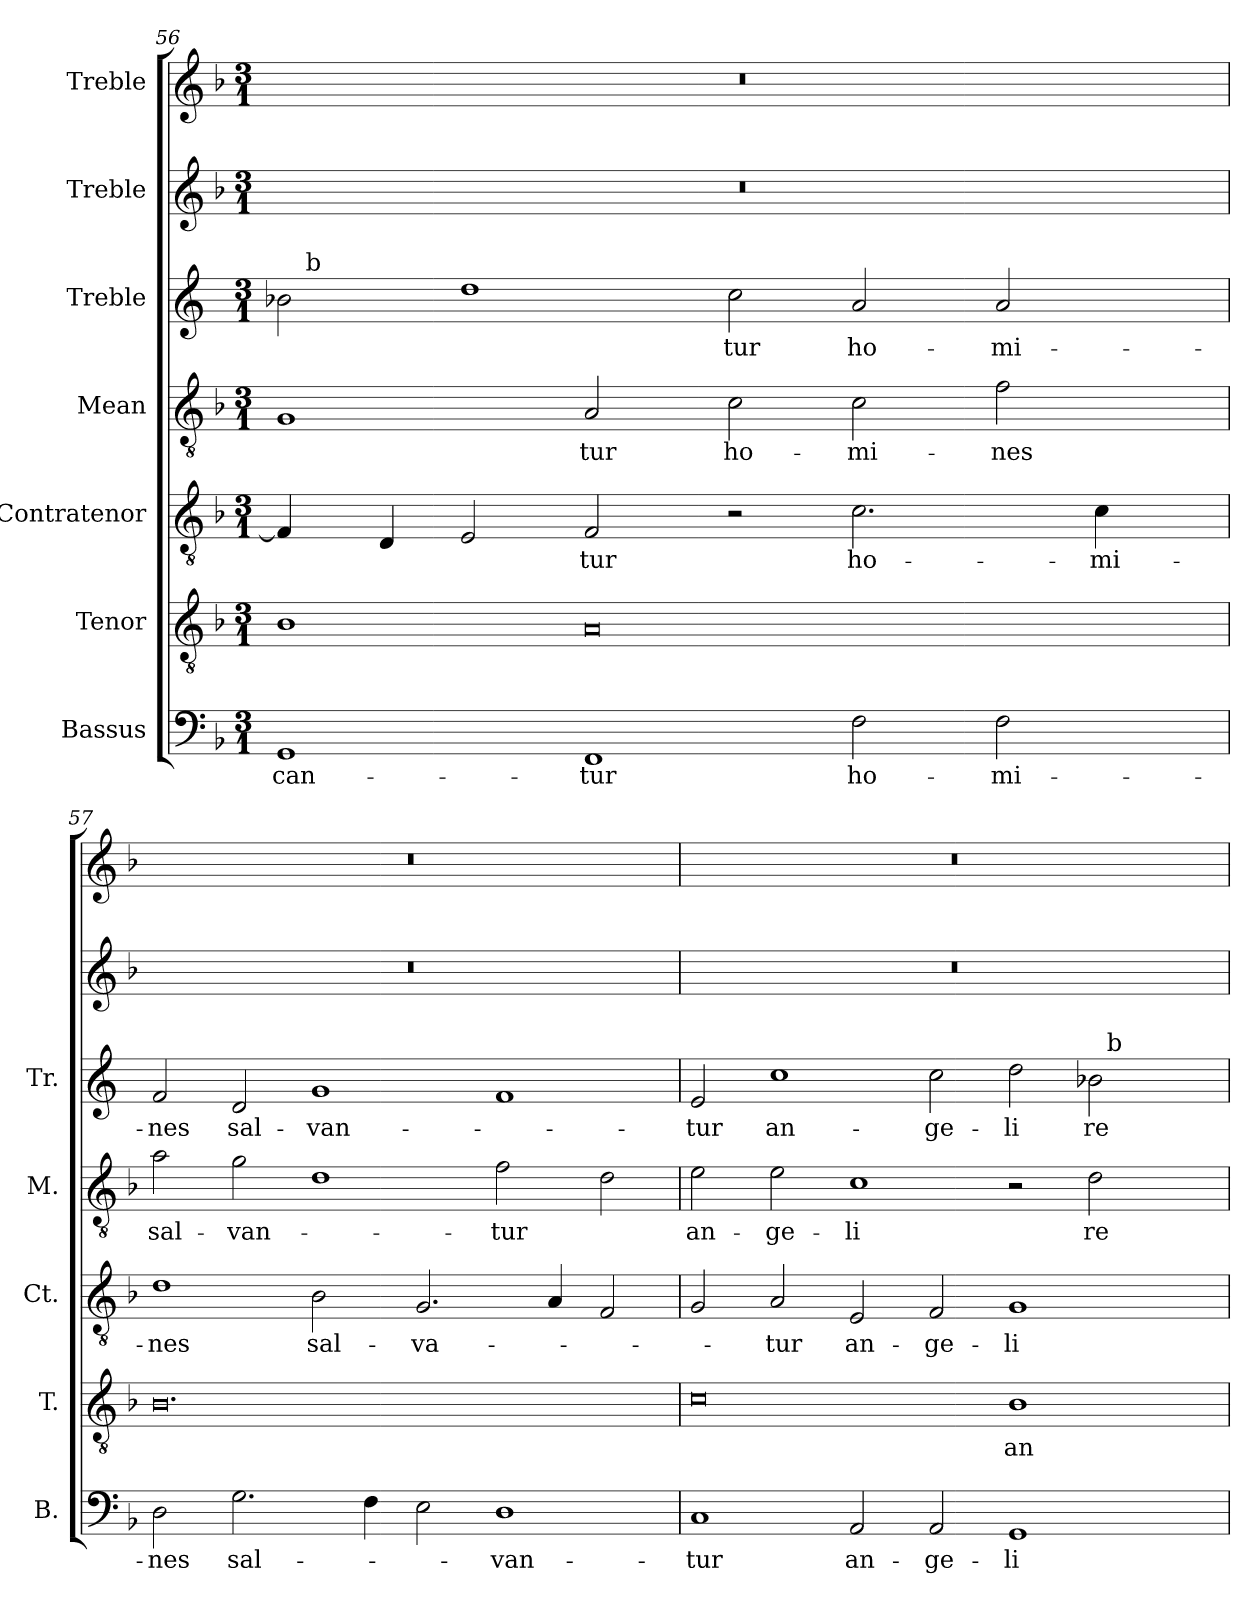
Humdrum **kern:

**kern	**text	**kern	**text	**kern	**text	**kern	**text	**kern	**text	**kern	**kern
*part7	*part7	*part6	*part6	*part5	*part5	*part4	*part4	*part3	*part3	*part2	*part1
*staff7	*staff7	*staff6	*staff6	*staff5	*staff5	*staff4	*staff4	*staff3	*staff3	*staff2	*staff1
*I"Bassus	*	*I"Tenor	*	*I"Contratenor	*	*I"Mean	*	*I"Treble	*	*I"Treble	*I"Treble
*I'B.	*	*I'T.	*	*I'Ct.	*	*I'M.	*	*I'Tr.	*	*	*
*clefF4	*	*clefGv2	*	*clefGv2	*	*clefGv2	*	*clefG2	*	*clefG2	*clefG2
*	*	*ITrd7c12	*	*ITrd7c12	*	*ITrd7c12	*	*	*	*	*
*k[b-]	*	*k[b-]	*	*k[b-]	*	*k[b-]	*	*k[]	*	*k[b-]	*k[b-]
*F:	*	*F:	*	*F:	*	*F:	*	*	*	*F:	*F:
*M3/1	*	*M3/1	*	*M3/1	*	*M3/1	*	*M3/1	*	*M3/1	*M3/1
=56	=56	=56	=56	=56	=56	=56	=56	=56	=56	=56	=56
!	!LO:LY:b:color=#000000	!	!	!	!	!	!	!	!	!LO:N:vis=1	!LO:N:vis=1
*	*	*	*	*	*	*	*	*^	*	*	*
1GGi	-can-	1BB-i	.	4FFi/]	.	1GGi	.	2b-i\	32ryy	.	0.r	0.r
.	.	.	.	.	.	.	.	.	256ryy	.	.	.
!	!	!	!	!	!	!	!	!	!LO:TX:a:t=b	!	!	!
.	.	.	.	.	.	.	.	.	1ryy	.	.	.
.	.	.	.	4DDi/	.	.	.	.	.	.	.	.
.	.	.	.	2EEi/	.	.	.	1ddi	.	.	.	.
!	!LO:LY:b:color=#000000	!	!	!	!	!	!	!	!	!	!	!
!	!	!	!	!	!LO:LY:b:color=#000000	!	!	!	!	!	!	!
!	!	!	!	!	!	!	!LO:LY:b:color=#000000	!	!	!	!	!
1FFi	-tur	0AAi	.	2FFi/	-tur	2AAi/	-tur	.	.	.	.	.
.	.	.	.	.	.	.	.	.	1ryy	.	.	.
!	!	!	!	!	!	!	!LO:LY:b:color=#000000	!	!	!	!	!
!	!	!	!	!	!	!	!	!	!	!LO:LY:b:color=#000000	!	!
.	.	.	.	2r	.	2Ci\	ho-	2cci\	.	-tur	.	.
!	!LO:LY:b:color=#000000	!	!	!	!	!	!	!	!	!	!	!
!	!	!	!	!	!LO:LY:b:color=#000000	!	!	!	!	!	!	!
!	!	!	!	!	!	!	!LO:LY:b:color=#000000	!	!	!	!	!
!	!	!	!	!	!	!	!	!	!	!LO:LY:b:color=#000000	!	!
2Fi\	ho-	.	.	2.Ci\	ho-	2Ci\	-mi-	2ai/	.	ho-	.	.
.	.	.	.	.	.	.	.	.	2ryy	.	.	.
!	!LO:LY:b:color=#000000	!	!	!	!	!	!	!	!	!	!	!
!	!	!	!	!	!	!	!LO:LY:b:color=#000000	!	!	!	!	!
!	!	!	!	!	!	!	!	!	!	!LO:LY:b:color=#000000	!	!
2Fi\	-mi-	.	.	.	.	2Fi\	-nes	2ai/	.	-mi-	.	.
.	.	.	.	.	.	.	.	.	4ryy	.	.	.
!	!	!	!	!	!LO:LY:b:color=#000000	!	!	!	!	!	!	!
.	.	.	.	4Ci\	-mi-	.	.	.	.	.	.	.
.	.	.	.	.	.	.	.	.	8ryy	.	.	.
.	.	.	.	.	.	.	.	.	16ryy	.	.	.
.	.	.	.	.	.	.	.	.	64..ryy	.	.	.
*	*	*	*	*	*	*	*	*v	*v	*	*	*
=57`	=57`	=57`	=57`	=57`	=57`	=57`	=57`	=57`	=57`	=57`	=57`
*	*	*	*	*	*	*	*	*^	*	*	*
!	!LO:LY:b:color=#000000	!	!	!	!	!	!	!	!	!	!	!
*	*	*	*	*	*	*	*	*v	*v	*	*	*
*	*	*	*	*	*	*	*	*^	*	*	*
!	!	!	!	!	!LO:LY:b:color=#000000	!	!	!	!	!	!	!
*	*	*	*	*	*	*	*	*v	*v	*	*	*
*	*	*	*	*	*	*	*	*^	*	*	*
!	!	!	!	!	!	!	!LO:LY:b:color=#000000	!	!	!	!	!
*	*	*	*	*	*	*	*	*v	*v	*	*	*
*	*	*	*	*	*	*	*	*^	*	*	*
!	!	!	!	!	!	!	!	!	!	!LO:LY:b:color=#000000	!LO:N:vis=1	!LO:N:vis=1
*	*	*	*	*	*	*	*	*v	*v	*	*	*
2Di\	-nes	0.BB-i	.	1Di	-nes	2Ai\	sal-	2fi/	-nes	0.r	0.r
!	!LO:LY:b:color=#000000	!	!	!	!	!	!	!	!	!	!
!	!	!	!	!	!	!	!LO:LY:b:color=#000000	!	!	!	!
!	!	!	!	!	!	!	!	!	!LO:LY:b:color=#000000	!	!
2.Gi\	sal-	.	.	.	.	2Gi\	-van-	2di/	sal-	.	.
!	!	!	!	!	!LO:LY:b:color=#000000	!	!	!	!	!	!
!	!	!	!	!	!	!	!	!	!LO:LY:b:color=#000000	!	!
.	.	.	.	2BB-i\	sal-	1Di	.	1gi	-van-	.	.
4Fi\	.	.	.	.	.	.	.	.	.	.	.
!	!	!	!	!	!LO:LY:b:color=#000000	!	!	!	!	!	!
2Ei\	.	.	.	2.GGi/	-va-	.	.	.	.	.	.
!	!LO:LY:b:color=#000000	!	!	!	!	!	!	!	!	!	!
!	!	!	!	!	!	!	!LO:LY:b:color=#000000	!	!	!	!
1Di	-van-	.	.	.	.	2Fi\	-tur	1fi	.	.	.
.	.	.	.	4AAi/	.	.	.	.	.	.	.
.	.	.	.	2FFi/	.	2Di\	.	.	.	.	.
!!LO:LB:g=z
=58`	=58`	=58`	=58`	=58`	=58`	=58`	=58`	=58`	=58`	=58`	=58`
!	!LO:LY:b:color=#000000	!	!	!	!	!	!	!	!	!	!
!	!	!	!	!	!	!	!LO:LY:b:color=#000000	!	!	!	!
!	!	!	!	!	!	!	!	!	!LO:LY:b:color=#000000	!LO:N:vis=1	!LO:N:vis=1
*	*	*	*	*	*	*	*	*^	*	*	*
1Ci	-tur	0Ci	.	2GGi/	.	2Ei\	an-	2ei/	1ryy	-tur	0.r	0.r
!	!	!	!	!	!LO:LY:b:color=#000000	!	!	!	!	!	!	!
!	!	!	!	!	!	!	!LO:LY:b:color=#000000	!	!	!	!	!
!	!	!	!	!	!	!	!	!	!	!LO:LY:b:color=#000000	!	!
.	.	.	.	2AAi/	-tur	2Ei\	-ge-	1cci	.	an-	.	.
!	!LO:LY:b:color=#000000	!	!	!	!	!	!	!	!	!	!	!
!	!	!	!	!	!LO:LY:b:color=#000000	!	!	!	!	!	!	!
!	!	!	!	!	!	!	!LO:LY:b:color=#000000	!	!	!	!	!
2AAi/	an-	.	.	2EEi/	an-	1Ci	-li	.	1ryy	.	.	.
!	!LO:LY:b:color=#000000	!	!	!	!	!	!	!	!	!	!	!
!	!	!	!	!	!LO:LY:b:color=#000000	!	!	!	!	!	!	!
!	!	!	!	!	!	!	!	!	!	!LO:LY:b:color=#000000	!	!
2AAi/	-ge-	.	.	2FFi/	-ge-	.	.	2cci\	.	-ge-	.	.
!	!LO:LY:b:color=#000000	!	!	!	!	!	!	!	!	!	!	!
!	!	!	!LO:LY:b:color=#000000	!	!	!	!	!	!	!	!	!
!	!	!	!	!	!LO:LY:b:color=#000000	!	!	!	!	!	!	!
!	!	!	!	!	!	!	!	!	!	!LO:LY:b:color=#000000	!	!
1GGi	-li	1BB-i	an-	1GGi	-li	2r	.	2ddi\	2ryy	-li	.	.
!	!	!	!	!	!	!	!LO:LY:b:color=#000000	!	!	!	!	!
!	!	!	!	!	!	!	!	!	!	!LO:LY:b:color=#000000	!	!
.	.	.	.	.	.	2Di\	re-	2b-i\	32ryy	re-	.	.
.	.	.	.	.	.	.	.	.	256ryy	.	.	.
!	!	!	!	!	!	!	!	!	!LO:TX:a:t=b	!	!	!
.	.	.	.	.	.	.	.	.	4ryy	.	.	.
.	.	.	.	.	.	.	.	.	8ryy	.	.	.
.	.	.	.	.	.	.	.	.	16ryy	.	.	.
.	.	.	.	.	.	.	.	.	64..ryy	.	.	.
*	*	*	*	*	*	*	*	*v	*v	*	*	*
=`	=`	=`	=`	=`	=`	=`	=`	=`	=`	=`	=`
*-	*-	*-	*-	*-	*-	*-	*-	*-	*-	*-	*-
